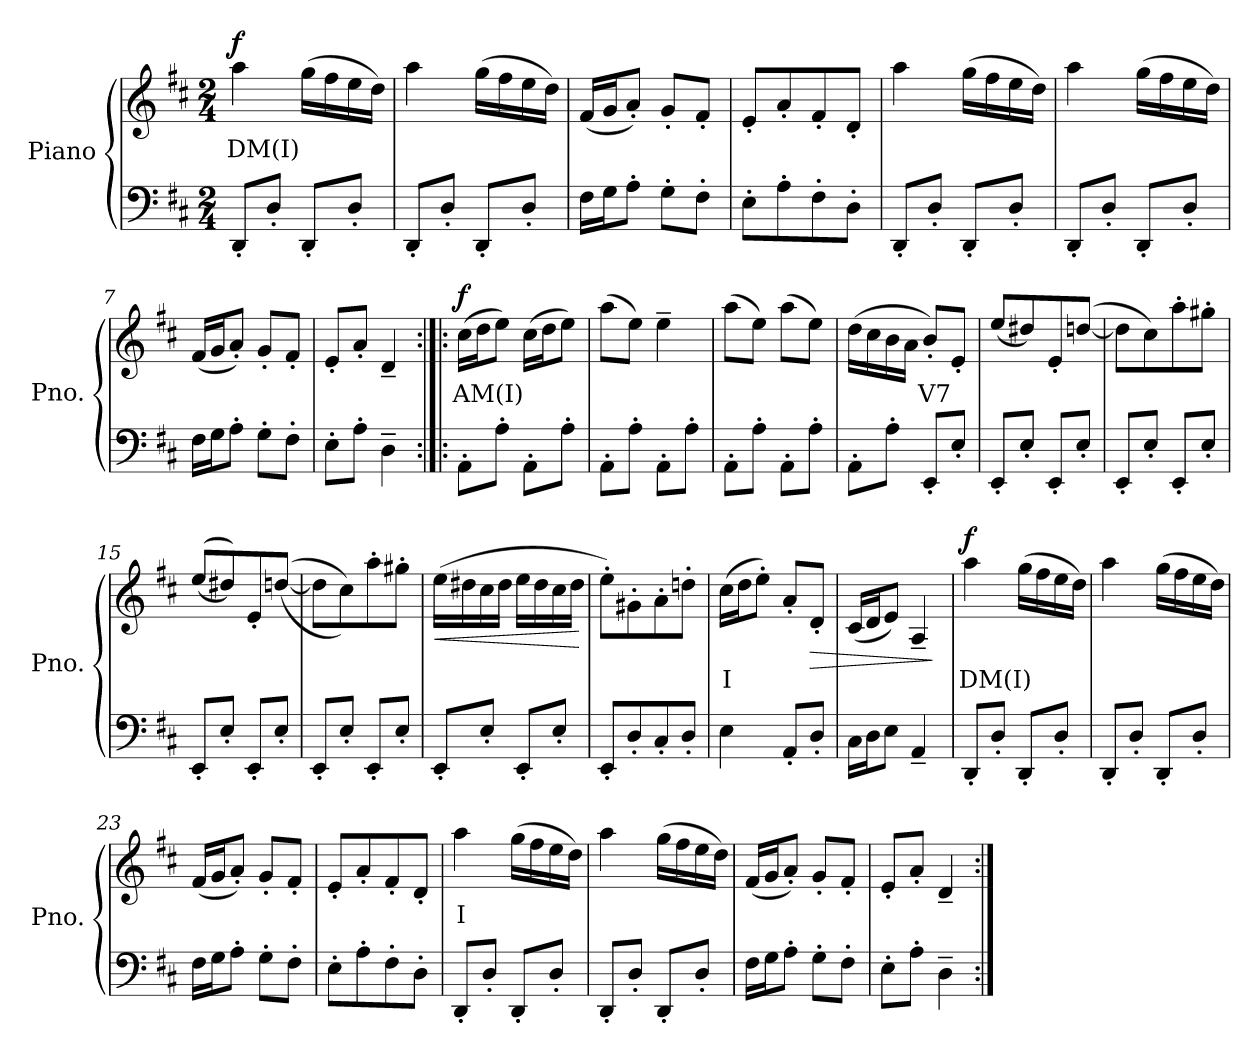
**kern	**kern	**text	**dynam
*part1	*part1	*part1	*part1
*staff2	*staff1	*staff1	*staff1/2
*I"Piano	*	*	*
*I'Pno.	*	*	*
*clefF4	*clefG2	*	*
*k[f#c#]	*k[f#c#]	*	*
*M2/4	*M2/4	*	*
=1	=1	=1	=1
!	!	!LO:LY:b	!LO:DY:b
8DD'/L	4aa\	DM(I)	f
8D'/J	.	.	.
8DD'/L	(>16gg\LL	.	.
.	16ff#\	.	.
8D'/J	16ee\	.	.
.	16dd\JJ)	.	.
=2	=2	=2	=2
8DD'/L	4aa\	.	.
8D'/J	.	.	.
8DD'/L	(>16gg\LL	.	.
.	16ff#\	.	.
8D'/J	16ee\	.	.
.	16dd\JJ)	.	.
=3	=3	=3	=3
16F#\LL	(<16f#/LL	.	.
16G\J	16g/J	.	.
8A'\J	8a'/J)	.	.
8G'\L	8g'/L	.	.
8F#'\J	8f#'/J	.	.
=4	=4	=4	=4
8E'\L	8e'/L	.	.
8A'\	8a'/	.	.
8F#'\	8f#'/	.	.
8D'\J	8d'/J	.	.
!!LO:LB:g=z
=5	=5	=5	=5
8DD'/L	4aa\	.	.
8D'/J	.	.	.
8DD'/L	(>16gg\LL	.	.
.	16ff#\	.	.
8D'/J	16ee\	.	.
.	16dd\JJ)	.	.
=6	=6	=6	=6
8DD'/L	4aa\	.	.
8D'/J	.	.	.
8DD'/L	(>16gg\LL	.	.
.	16ff#\	.	.
8D'/J	16ee\	.	.
.	16dd\JJ)	.	.
=7	=7	=7	=7
16F#\LL	(<16f#/LL	.	.
16G\J	16g/J	.	.
8A'\J	8a'/J)	.	.
8G'\L	8g'/L	.	.
8F#'\J	8f#'/J	.	.
=8	=8	=8	=8
8E'\L	8e'/L	.	.
8A'\J	8a'/J	.	.
4D~\	4d~/	.	.
!!LO:LB:g=z
=9:|!|:	=9:|!|:	=9:|!|:	=9:|!|:
!	!	!LO:LY:b	!LO:DY:b
8AA'\L	(>16cc#\LL	AM(I)	f
.	16dd\J	.	.
8A'\J	8ee\J)	.	.
8AA'\L	(>16cc#\LL	.	.
.	16dd\J	.	.
8A'\J	8ee\J)	.	.
=10	=10	=10	=10
8AA'\L	(>8aa\L	.	.
8A'\J	8ee\J)	.	.
8AA'\L	4ee~\	.	.
8A'\J	.	.	.
=11	=11	=11	=11
8AA'\L	(>8aa\L	.	.
8A'\J	8ee\J)	.	.
8AA'\L	(>8aa\L	.	.
8A'\J	8ee\J)	.	.
=12	=12	=12	=12
8AA'\L	(>16dd\LL	.	.
.	16cc#\	.	.
8A'\J	16b\	.	.
.	16a\JJ	.	.
!	!	!LO:LY:b	!
8EE'/L	8b'/L)	V7	.
8E'/J	8e'/J	.	.
=13	=13	=13	=13
8EE'/L	(<8ee/L	.	.
8E'/J	8dd#X/)	.	.
8EE'/L	8e'/	.	.
8E'/J	(>[8ddn/J	.	.
=14	=14	=14	=14
8EE'/L	8dd\L]	.	.
8E'/J	8cc#\)	.	.
8EE'/L	8aa'\	.	.
8E'/J	8gg#X'\J	.	.
!!LO:LB:g=z
=15	=15	=15	=15
8EE'/L	(<(<8ee/L	.	.
8E'/J	8dd#X/))	.	.
8EE'/L	8e'/	.	.
8E'/J	(>(>[8ddn/J	.	.
=16	=16	=16	=16
8EE'/L	8dd\L]	.	.
8E'/J	8cc#\))	.	.
8EE'/L	8aa'\	.	.
8E'/J	8gg#X'\J	.	.
=17	=17	=17	=17
!	!	!	!LO:HP:b
8EE'/L	(>16ee\LL	.	<
.	16dd#X\	.	.
8E'/J	16cc#\	.	.
.	16dd#\JJ	.	.
8EE'/L	16ee\LL	.	.
.	16dd#\	.	.
8E'/J	16cc#\	.	.
.	16dd#\JJ	.	.
.	.	.	[
=18	=18	=18	=18
8EE'/L	8ee'\L)	.	.
8D'/	8g#X'\	.	.
8C#'/	8a'\	.	.
8D'/J	8ddn'\J	.	.
=19	=19	=19	=19
!	!	!LO:LY:b	!
4E\	(>16cc#\LL	I	.
.	16dd\J	.	.
.	8ee'\J)	.	.
8AA'/L	8a'/L	.	.
!	!	!	!LO:HP:b
8D'/J	8d'/J	.	>
=20	=20	=20	=20
16C#\LL	(<16c#/LL	.	.
16D\J	16d/J	.	.
8E\J	8e/J)	.	.
4AA~/	4A~/	.	.
.	.	.	]
!!LO:LB:g=z
=21	=21	=21	=21
!	!	!LO:LY:b	!LO:DY:b
8DD'/L	4aa\	DM(I)	f
8D'/J	.	.	.
8DD'/L	(>16gg\LL	.	.
.	16ff#\	.	.
8D'/J	16ee\	.	.
.	16dd\JJ)	.	.
=22	=22	=22	=22
8DD'/L	4aa\	.	.
8D'/J	.	.	.
8DD'/L	(>16gg\LL	.	.
.	16ff#\	.	.
8D'/J	16ee\	.	.
.	16dd\JJ)	.	.
=23	=23	=23	=23
16F#\LL	(<16f#/LL	.	.
16G\J	16g/J	.	.
8A'\J	8a'/J)	.	.
8G'\L	8g'/L	.	.
8F#'\J	8f#'/J	.	.
=24	=24	=24	=24
8E'\L	8e'/L	.	.
8A'\	8a'/	.	.
8F#'\	8f#'/	.	.
8D'\J	8d'/J	.	.
!!LO:PB:g=z
=25	=25	=25	=25
!	!	!LO:LY:b	!
8DD'/L	4aa\	I	.
8D'/J	.	.	.
8DD'/L	(>16gg\LL	.	.
.	16ff#\	.	.
8D'/J	16ee\	.	.
.	16dd\JJ)	.	.
=26	=26	=26	=26
8DD'/L	4aa\	.	.
8D'/J	.	.	.
8DD'/L	(>16gg\LL	.	.
.	16ff#\	.	.
8D'/J	16ee\	.	.
.	16dd\JJ)	.	.
=27	=27	=27	=27
16F#\LL	(<16f#/LL	.	.
16G\J	16g/J	.	.
8A'\J	8a'/J)	.	.
8G'\L	8g'/L	.	.
8F#'\J	8f#'/J	.	.
=28	=28	=28	=28
8E'\L	8e'/L	.	.
8A'\J	8a'/J	.	.
4D~\	4d~/	.	.
=:|!	=:|!	=:|!	=:|!
*-	*-	*-	*-
